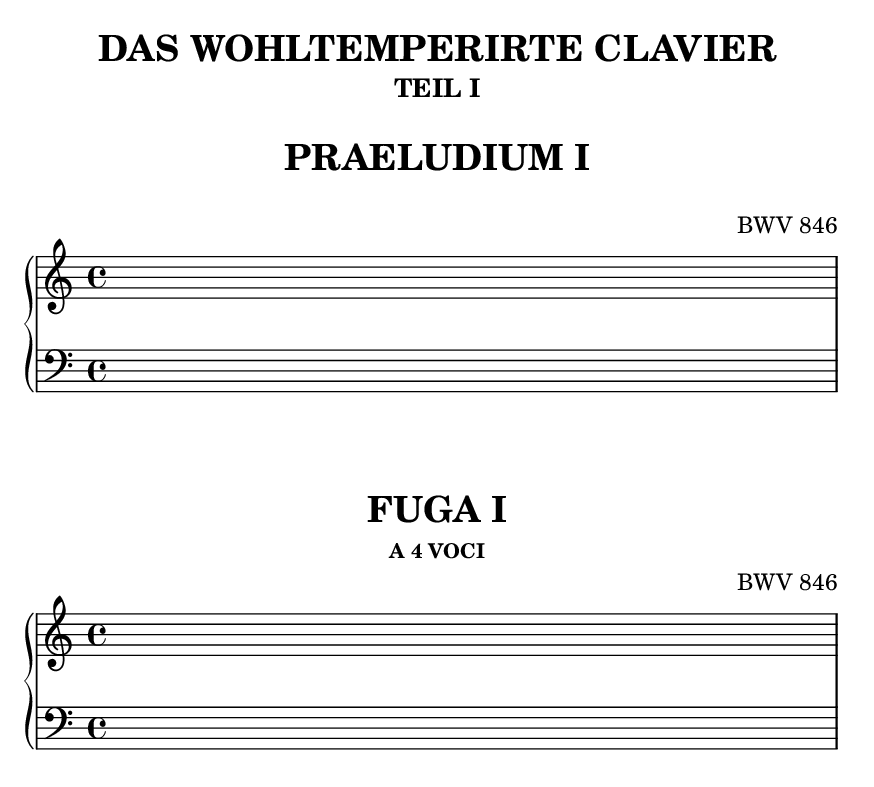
%% Generated by lilypond-book
%% Options: [exampleindent=10.16\mm,indent=0\mm,line-width=160\mm,noragged-right,papersize="a5",quote]
\include "lilypond-book-preamble.ly"


% ****************************************************************
% Start cut-&-pastable-section
% ****************************************************************

#(ly:set-option 'eps-box-padding 3.000000)



\paper {
  #(set-paper-size "a5")
  indent = 0\mm
  line-width = 160\mm
  % offset the left padding, also add 1mm as lilypond creates cropped
  % images with a little space on the right
  line-width = #(- line-width (* mm  3.000000) (* mm 1))
  ragged-right = ##f
  line-width = 160\mm - 2.0 * 10.16\mm
  % offset the left padding, also add 1mm as lilypond creates cropped
  % images with a little space on the right
  line-width = #(- line-width (* mm  3.000000) (* mm 1))
}

\layout {
  
}




% ****************************************************************
% ly snippet:
% ****************************************************************
\sourcefileline 720
\book {
  \paper {
    print-all-headers = ##t
  }
  \header {
    title = "DAS WOHLTEMPERIRTE CLAVIER"
    subtitle = "TEIL I"
    % Non mostrare il piè di pagina predefinito nell'ultima pagina di questo libro
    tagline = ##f
  }
  \markup { \vspace #1 }
  \score {
    \header {
      title = "PRAELUDIUM I"
      opus = "BWV 846"
      % Non mostrare il sottotitolo in questo brano
      subtitle = ##f
    }
    \new PianoStaff <<
      \new Staff { s1 }
      \new Staff { \clef "bass" s1 }
    >>
  }
  \score {
    \header {
      title = "FUGA I"
      subsubtitle = "A 4 VOCI"
      opus = "BWV 846"
      % Non mostrare il sottotitolo in questo brano
      subtitle = ##f
    }
    \new PianoStaff <<
      \new Staff { s1 }
      \new Staff { \clef "bass" s1 }
    >>
  }
}



% ****************************************************************
% end ly snippet
% ****************************************************************
